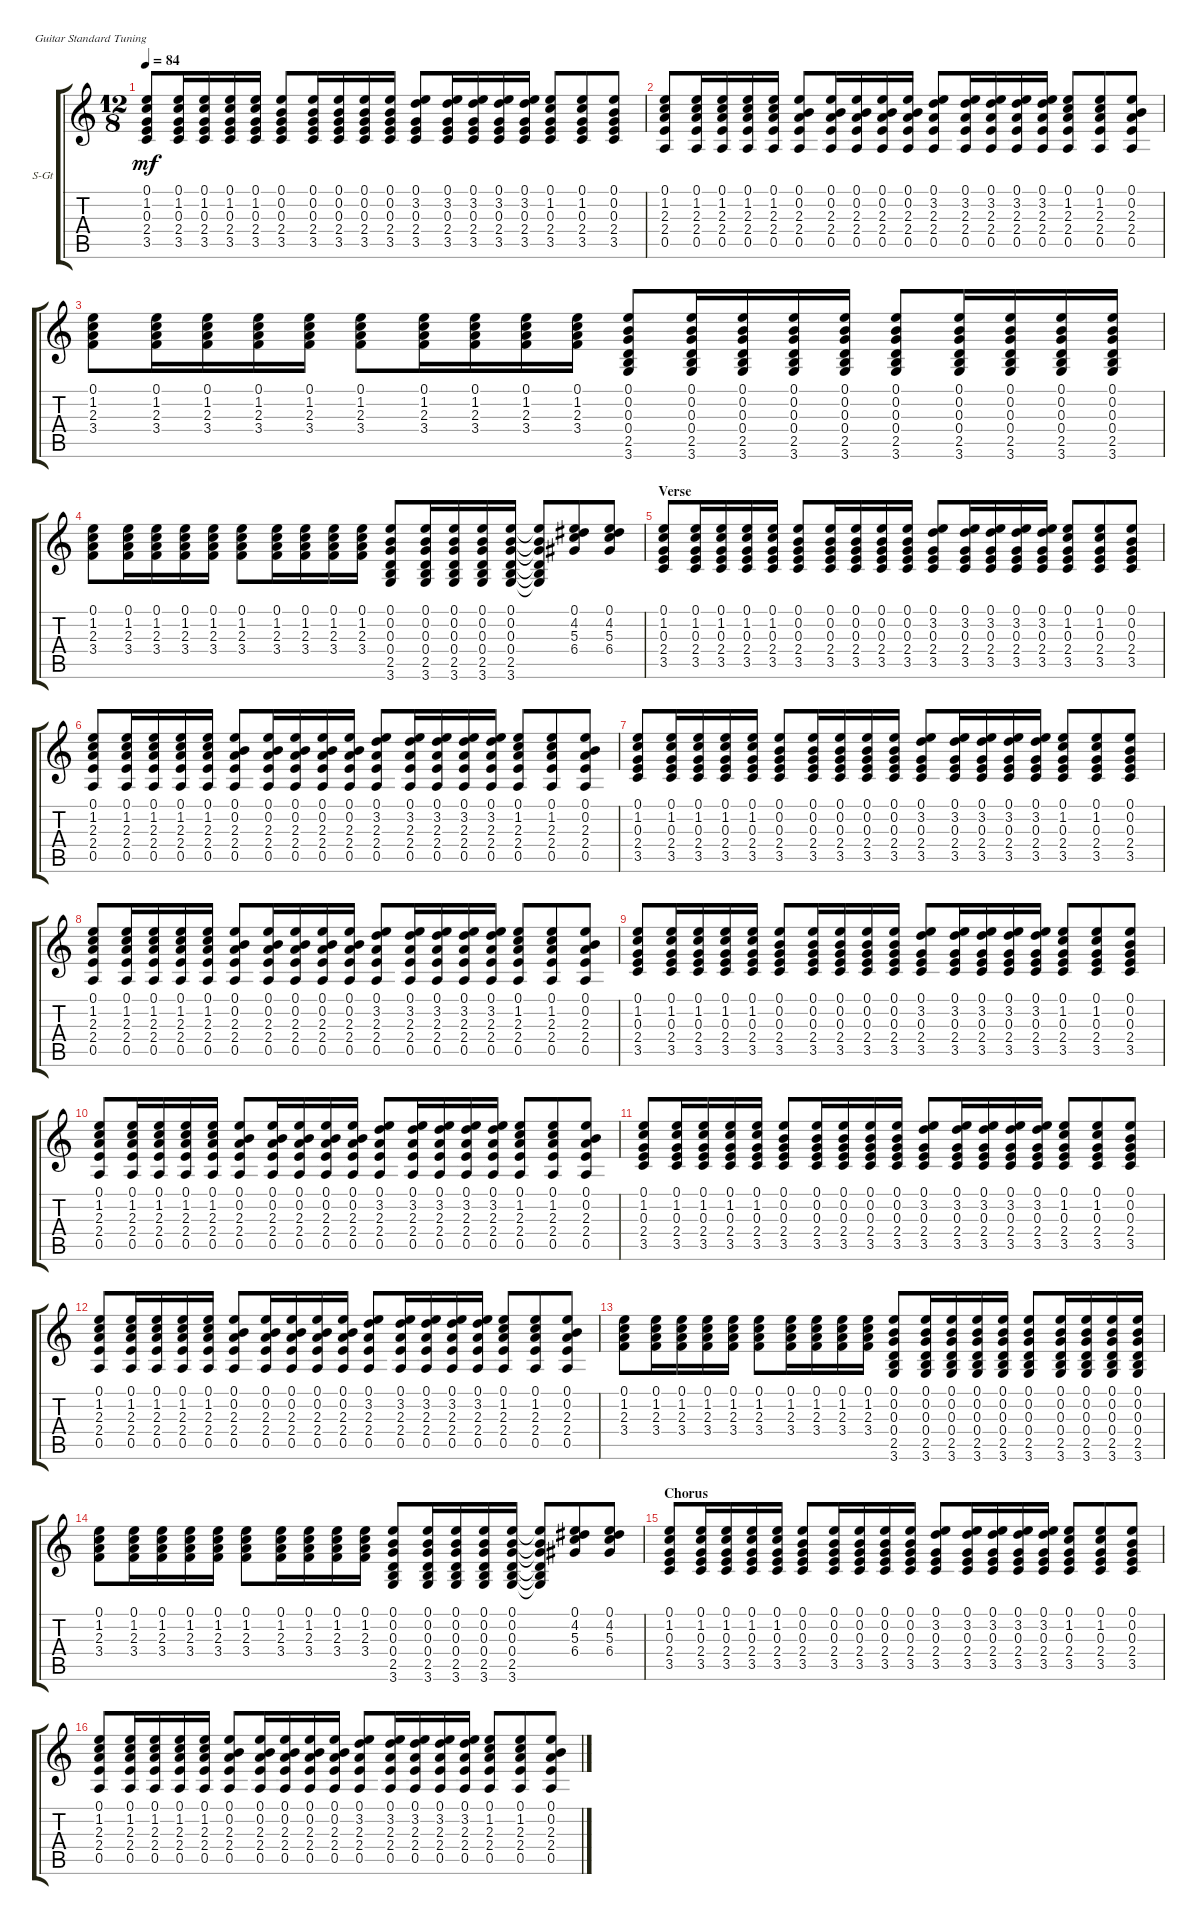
\defaultSystemsLayout 4
\bracketExtendMode groupsimilarinstruments
\firstSystemTrackNameOrientation horizontal
\otherSystemsTrackNameOrientation horizontal
\track ("Steel Guitar" "S-Gt") {instrument acousticguitarsteel}
\staff {score tabs}
\tuning (E4 B3 G3 D3 A2 E2)
\ts (12 8)
\tempo 84
\clef g2
\ks c
(3.5 2.4 0.3 1.2 0.1).8{dy mf} (3.5 2.4 0.3 1.2 0.1).16 (3.5 2.4 0.3 1.2 0.1).16 (3.5 2.4 0.3 1.2 0.1).16 (3.5 2.4 0.3 1.2 0.1).16 (3.5 2.4 0.3 0.2 0.1).8 (3.5 2.4 0.3 0.2 0.1).16 (3.5 2.4 0.3 0.2 0.1).16 (3.5 2.4 0.3 0.2 0.1).16 (3.5 2.4 0.3 0.2 0.1).16 (3.5 2.4 0.3 3.2 0.1).8 (3.5 2.4 0.3 3.2 0.1).16 (3.5 2.4 0.3 3.2 0.1).16 (3.5 2.4 0.3 3.2 0.1).16 (3.5 2.4 0.3 3.2 0.1).16 (3.5 2.4 0.3 1.2 0.1).8 (3.5 2.4 0.3 1.2 0.1).8 (3.5 2.4 0.3 0.2 0.1).8 |
(0.5 2.4 2.3 1.2 0.1).8 (0.5 2.4 2.3 1.2 0.1).16 (0.5 2.4 2.3 1.2 0.1).16 (0.5 2.4 2.3 1.2 0.1).16 (0.5 2.4 2.3 1.2 0.1).16 (0.5 2.4 2.3 0.2 0.1).8 (0.5 2.4 2.3 0.2 0.1).16 (0.5 2.4 2.3 0.2 0.1).16 (0.5 2.4 2.3 0.2 0.1).16 (0.5 2.4 2.3 0.2 0.1).16 (0.5 2.4 2.3 3.2 0.1).8 (0.5 2.4 2.3 3.2 0.1).16 (0.5 2.4 2.3 3.2 0.1).16 (0.5 2.4 2.3 3.2 0.1).16 (0.5 2.4 2.3 3.2 0.1).16 (0.5 2.4 2.3 1.2 0.1).8 (0.5 2.4 2.3 1.2 0.1).8 (0.5 2.4 2.3 0.2 0.1).8 |
(3.4 2.3 1.2 0.1).8 (3.4 2.3 1.2 0.1).16 (3.4 2.3 1.2 0.1).16 (3.4 2.3 1.2 0.1).16 (3.4 2.3 1.2 0.1).16 (3.4 2.3 1.2 0.1).8 (3.4 2.3 1.2 0.1).16 (3.4 2.3 1.2 0.1).16 (3.4 2.3 1.2 0.1).16 (3.4 2.3 1.2 0.1).16 (3.6 2.5 0.4 0.3 0.2 0.1).8 (3.6 2.5 0.4 0.3 0.2 0.1).16 (3.6 2.5 0.4 0.3 0.2 0.1).16 (3.6 2.5 0.4 0.3 0.2 0.1).16 (3.6 2.5 0.4 0.3 0.2 0.1).16 (3.6 2.5 0.4 0.3 0.2 0.1).8 (3.6 2.5 0.4 0.3 0.2 0.1).16 (3.6 2.5 0.4 0.3 0.2 0.1).16 (3.6 2.5 0.4 0.3 0.2 0.1).16 (3.6 2.5 0.4 0.3 0.2 0.1).16 |
(3.4 2.3 1.2 0.1).8 (3.4 2.3 1.2 0.1).16 (3.4 2.3 1.2 0.1).16 (3.4 2.3 1.2 0.1).16 (3.4 2.3 1.2 0.1).16 (3.4 2.3 1.2 0.1).8 (3.4 2.3 1.2 0.1).16 (3.4 2.3 1.2 0.1).16 (3.4 2.3 1.2 0.1).16 (3.4 2.3 1.2 0.1).16 (3.6 2.5 0.4 0.3 0.2 0.1).8 (3.6 2.5 0.4 0.3 0.2 0.1).16 (3.6 2.5 0.4 0.3 0.2 0.1).16 (3.6 2.5 0.4 0.3 0.2 0.1).16 (3.6 2.5 0.4 0.3 0.2 0.1).16 (3.6{t} 2.5{t} 0.4{t} 0.3{t} 0.2{t} 0.1{t}).8 (6.4 5.3 4.2 0.1).8 (6.4 5.3 4.2 0.1).8 |
\section ("" "Verse")
(3.5 2.4 0.3 1.2 0.1).8 (3.5 2.4 0.3 1.2 0.1).16 (3.5 2.4 0.3 1.2 0.1).16 (3.5 2.4 0.3 1.2 0.1).16 (3.5 2.4 0.3 1.2 0.1).16 (3.5 2.4 0.3 0.2 0.1).8 (3.5 2.4 0.3 0.2 0.1).16 (3.5 2.4 0.3 0.2 0.1).16 (3.5 2.4 0.3 0.2 0.1).16 (3.5 2.4 0.3 0.2 0.1).16 (3.5 2.4 0.3 3.2 0.1).8 (3.5 2.4 0.3 3.2 0.1).16 (3.5 2.4 0.3 3.2 0.1).16 (3.5 2.4 0.3 3.2 0.1).16 (3.5 2.4 0.3 3.2 0.1).16 (3.5 2.4 0.3 1.2 0.1).8 (3.5 2.4 0.3 1.2 0.1).8 (3.5 2.4 0.3 0.2 0.1).8 |
(0.5 2.4 2.3 1.2 0.1).8 (0.5 2.4 2.3 1.2 0.1).16 (0.5 2.4 2.3 1.2 0.1).16 (0.5 2.4 2.3 1.2 0.1).16 (0.5 2.4 2.3 1.2 0.1).16 (0.5 2.4 2.3 0.2 0.1).8 (0.5 2.4 2.3 0.2 0.1).16 (0.5 2.4 2.3 0.2 0.1).16 (0.5 2.4 2.3 0.2 0.1).16 (0.5 2.4 2.3 0.2 0.1).16 (0.5 2.4 2.3 3.2 0.1).8 (0.5 2.4 2.3 3.2 0.1).16 (0.5 2.4 2.3 3.2 0.1).16 (0.5 2.4 2.3 3.2 0.1).16 (0.5 2.4 2.3 3.2 0.1).16 (0.5 2.4 2.3 1.2 0.1).8 (0.5 2.4 2.3 1.2 0.1).8 (0.5 2.4 2.3 0.2 0.1).8 |
(3.5 2.4 0.3 1.2 0.1).8 (3.5 2.4 0.3 1.2 0.1).16 (3.5 2.4 0.3 1.2 0.1).16 (3.5 2.4 0.3 1.2 0.1).16 (3.5 2.4 0.3 1.2 0.1).16 (3.5 2.4 0.3 0.2 0.1).8 (3.5 2.4 0.3 0.2 0.1).16 (3.5 2.4 0.3 0.2 0.1).16 (3.5 2.4 0.3 0.2 0.1).16 (3.5 2.4 0.3 0.2 0.1).16 (3.5 2.4 0.3 3.2 0.1).8 (3.5 2.4 0.3 3.2 0.1).16 (3.5 2.4 0.3 3.2 0.1).16 (3.5 2.4 0.3 3.2 0.1).16 (3.5 2.4 0.3 3.2 0.1).16 (3.5 2.4 0.3 1.2 0.1).8 (3.5 2.4 0.3 1.2 0.1).8 (3.5 2.4 0.3 0.2 0.1).8 |
(0.5 2.4 2.3 1.2 0.1).8 (0.5 2.4 2.3 1.2 0.1).16 (0.5 2.4 2.3 1.2 0.1).16 (0.5 2.4 2.3 1.2 0.1).16 (0.5 2.4 2.3 1.2 0.1).16 (0.5 2.4 2.3 0.2 0.1).8 (0.5 2.4 2.3 0.2 0.1).16 (0.5 2.4 2.3 0.2 0.1).16 (0.5 2.4 2.3 0.2 0.1).16 (0.5 2.4 2.3 0.2 0.1).16 (0.5 2.4 2.3 3.2 0.1).8 (0.5 2.4 2.3 3.2 0.1).16 (0.5 2.4 2.3 3.2 0.1).16 (0.5 2.4 2.3 3.2 0.1).16 (0.5 2.4 2.3 3.2 0.1).16 (0.5 2.4 2.3 1.2 0.1).8 (0.5 2.4 2.3 1.2 0.1).8 (0.5 2.4 2.3 0.2 0.1).8 |
(3.5 2.4 0.3 1.2 0.1).8 (3.5 2.4 0.3 1.2 0.1).16 (3.5 2.4 0.3 1.2 0.1).16 (3.5 2.4 0.3 1.2 0.1).16 (3.5 2.4 0.3 1.2 0.1).16 (3.5 2.4 0.3 0.2 0.1).8 (3.5 2.4 0.3 0.2 0.1).16 (3.5 2.4 0.3 0.2 0.1).16 (3.5 2.4 0.3 0.2 0.1).16 (3.5 2.4 0.3 0.2 0.1).16 (3.5 2.4 0.3 3.2 0.1).8 (3.5 2.4 0.3 3.2 0.1).16 (3.5 2.4 0.3 3.2 0.1).16 (3.5 2.4 0.3 3.2 0.1).16 (3.5 2.4 0.3 3.2 0.1).16 (3.5 2.4 0.3 1.2 0.1).8 (3.5 2.4 0.3 1.2 0.1).8 (3.5 2.4 0.3 0.2 0.1).8 |
(0.5 2.4 2.3 1.2 0.1).8 (0.5 2.4 2.3 1.2 0.1).16 (0.5 2.4 2.3 1.2 0.1).16 (0.5 2.4 2.3 1.2 0.1).16 (0.5 2.4 2.3 1.2 0.1).16 (0.5 2.4 2.3 0.2 0.1).8 (0.5 2.4 2.3 0.2 0.1).16 (0.5 2.4 2.3 0.2 0.1).16 (0.5 2.4 2.3 0.2 0.1).16 (0.5 2.4 2.3 0.2 0.1).16 (0.5 2.4 2.3 3.2 0.1).8 (0.5 2.4 2.3 3.2 0.1).16 (0.5 2.4 2.3 3.2 0.1).16 (0.5 2.4 2.3 3.2 0.1).16 (0.5 2.4 2.3 3.2 0.1).16 (0.5 2.4 2.3 1.2 0.1).8 (0.5 2.4 2.3 1.2 0.1).8 (0.5 2.4 2.3 0.2 0.1).8 |
(3.5 2.4 0.3 1.2 0.1).8 (3.5 2.4 0.3 1.2 0.1).16 (3.5 2.4 0.3 1.2 0.1).16 (3.5 2.4 0.3 1.2 0.1).16 (3.5 2.4 0.3 1.2 0.1).16 (3.5 2.4 0.3 0.2 0.1).8 (3.5 2.4 0.3 0.2 0.1).16 (3.5 2.4 0.3 0.2 0.1).16 (3.5 2.4 0.3 0.2 0.1).16 (3.5 2.4 0.3 0.2 0.1).16 (3.5 2.4 0.3 3.2 0.1).8 (3.5 2.4 0.3 3.2 0.1).16 (3.5 2.4 0.3 3.2 0.1).16 (3.5 2.4 0.3 3.2 0.1).16 (3.5 2.4 0.3 3.2 0.1).16 (3.5 2.4 0.3 1.2 0.1).8 (3.5 2.4 0.3 1.2 0.1).8 (3.5 2.4 0.3 0.2 0.1).8 |
(0.5 2.4 2.3 1.2 0.1).8 (0.5 2.4 2.3 1.2 0.1).16 (0.5 2.4 2.3 1.2 0.1).16 (0.5 2.4 2.3 1.2 0.1).16 (0.5 2.4 2.3 1.2 0.1).16 (0.5 2.4 2.3 0.2 0.1).8 (0.5 2.4 2.3 0.2 0.1).16 (0.5 2.4 2.3 0.2 0.1).16 (0.5 2.4 2.3 0.2 0.1).16 (0.5 2.4 2.3 0.2 0.1).16 (0.5 2.4 2.3 3.2 0.1).8 (0.5 2.4 2.3 3.2 0.1).16 (0.5 2.4 2.3 3.2 0.1).16 (0.5 2.4 2.3 3.2 0.1).16 (0.5 2.4 2.3 3.2 0.1).16 (0.5 2.4 2.3 1.2 0.1).8 (0.5 2.4 2.3 1.2 0.1).8 (0.5 2.4 2.3 0.2 0.1).8 |
(3.4 2.3 1.2 0.1).8 (3.4 2.3 1.2 0.1).16 (3.4 2.3 1.2 0.1).16 (3.4 2.3 1.2 0.1).16 (3.4 2.3 1.2 0.1).16 (3.4 2.3 1.2 0.1).8 (3.4 2.3 1.2 0.1).16 (3.4 2.3 1.2 0.1).16 (3.4 2.3 1.2 0.1).16 (3.4 2.3 1.2 0.1).16 (3.6 2.5 0.4 0.3 0.2 0.1).8 (3.6 2.5 0.4 0.3 0.2 0.1).16 (3.6 2.5 0.4 0.3 0.2 0.1).16 (3.6 2.5 0.4 0.3 0.2 0.1).16 (3.6 2.5 0.4 0.3 0.2 0.1).16 (3.6 2.5 0.4 0.3 0.2 0.1).8 (3.6 2.5 0.4 0.3 0.2 0.1).16 (3.6 2.5 0.4 0.3 0.2 0.1).16 (3.6 2.5 0.4 0.3 0.2 0.1).16 (3.6 2.5 0.4 0.3 0.2 0.1).16 |
(3.4 2.3 1.2 0.1).8 (3.4 2.3 1.2 0.1).16 (3.4 2.3 1.2 0.1).16 (3.4 2.3 1.2 0.1).16 (3.4 2.3 1.2 0.1).16 (3.4 2.3 1.2 0.1).8 (3.4 2.3 1.2 0.1).16 (3.4 2.3 1.2 0.1).16 (3.4 2.3 1.2 0.1).16 (3.4 2.3 1.2 0.1).16 (3.6 2.5 0.4 0.3 0.2 0.1).8 (3.6 2.5 0.4 0.3 0.2 0.1).16 (3.6 2.5 0.4 0.3 0.2 0.1).16 (3.6 2.5 0.4 0.3 0.2 0.1).16 (3.6 2.5 0.4 0.3 0.2 0.1).16 (3.6{t} 2.5{t} 0.4{t} 0.3{t} 0.2{t} 0.1{t}).8 (6.4 5.3 4.2 0.1).8 (6.4 5.3 4.2 0.1).8 |
\section ("" "Chorus")
(3.5 2.4 0.3 1.2 0.1).8 (3.5 2.4 0.3 1.2 0.1).16 (3.5 2.4 0.3 1.2 0.1).16 (3.5 2.4 0.3 1.2 0.1).16 (3.5 2.4 0.3 1.2 0.1).16 (3.5 2.4 0.3 0.2 0.1).8 (3.5 2.4 0.3 0.2 0.1).16 (3.5 2.4 0.3 0.2 0.1).16 (3.5 2.4 0.3 0.2 0.1).16 (3.5 2.4 0.3 0.2 0.1).16 (3.5 2.4 0.3 3.2 0.1).8 (3.5 2.4 0.3 3.2 0.1).16 (3.5 2.4 0.3 3.2 0.1).16 (3.5 2.4 0.3 3.2 0.1).16 (3.5 2.4 0.3 3.2 0.1).16 (3.5 2.4 0.3 1.2 0.1).8 (3.5 2.4 0.3 1.2 0.1).8 (3.5 2.4 0.3 0.2 0.1).8 |
(0.5 2.4 2.3 1.2 0.1).8 (0.5 2.4 2.3 1.2 0.1).16 (0.5 2.4 2.3 1.2 0.1).16 (0.5 2.4 2.3 1.2 0.1).16 (0.5 2.4 2.3 1.2 0.1).16 (0.5 2.4 2.3 0.2 0.1).8 (0.5 2.4 2.3 0.2 0.1).16 (0.5 2.4 2.3 0.2 0.1).16 (0.5 2.4 2.3 0.2 0.1).16 (0.5 2.4 2.3 0.2 0.1).16 (0.5 2.4 2.3 3.2 0.1).8 (0.5 2.4 2.3 3.2 0.1).16 (0.5 2.4 2.3 3.2 0.1).16 (0.5 2.4 2.3 3.2 0.1).16 (0.5 2.4 2.3 3.2 0.1).16 (0.5 2.4 2.3 1.2 0.1).8 (0.5 2.4 2.3 1.2 0.1).8 (0.5 2.4 2.3 0.2 0.1).8
